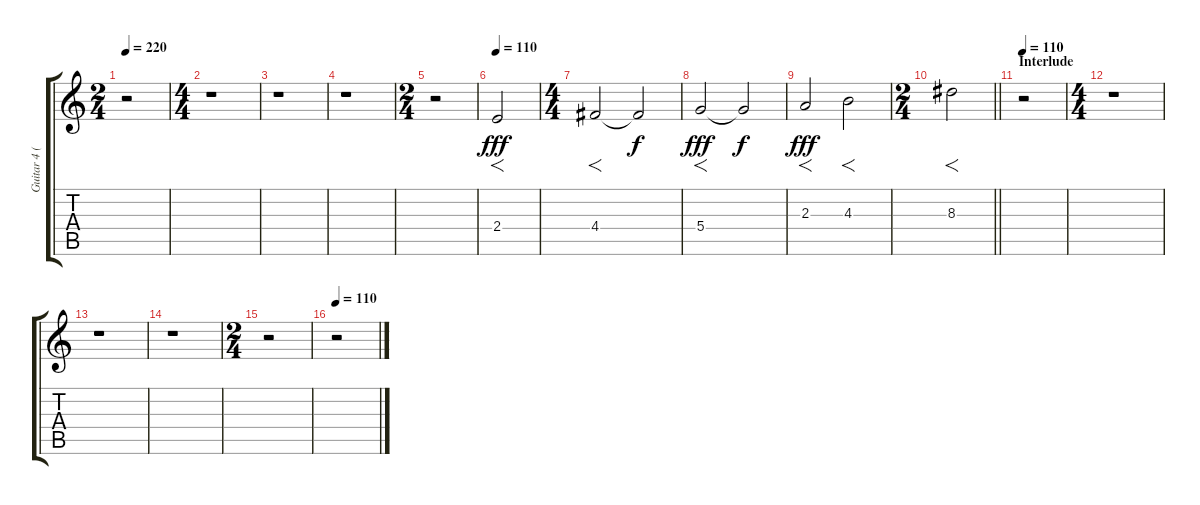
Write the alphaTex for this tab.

\track ("Guitar 4 (solo)" "Guitar 4 (") {instrument distortionguitar}
\staff {score tabs}
\tuning (E4 B3 G3 D3 A2 E2) {hide}
\ts (2 4)
\tempo 220
\tempo 110
\tempo 220
\clef g2
\ks c
r.2{dy fff instrument distortionguitar} |
\ts (4 4)
r.1 |
r.1 |
r.1 |
\ts (2 4)
r.2 |
\tempo 110
2.4.2{f} |
\ts (4 4)
4.4.2{f} 4.4{t}.2{dy f} |
5.4.2{f dy fff} 5.4{t}.2{dy f} |
2.3.2{f dy fff} 4.3.2{f} |
\ts (2 4)
\barLineRight lightlight
8.3.2{f} |
\section ("" "Interlude")
\tempo 110
r.2 |
\ts (4 4)
r.1 |
r.1 |
r.1 |
\ts (2 4)
r.2 |
\tempo 110
r.2
